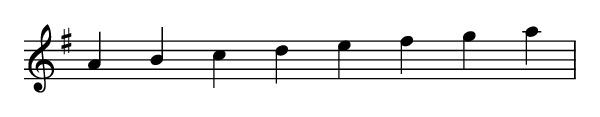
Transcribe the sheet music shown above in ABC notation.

X:1
K:ADor
M:none
L:1/4
ABcdefga|
